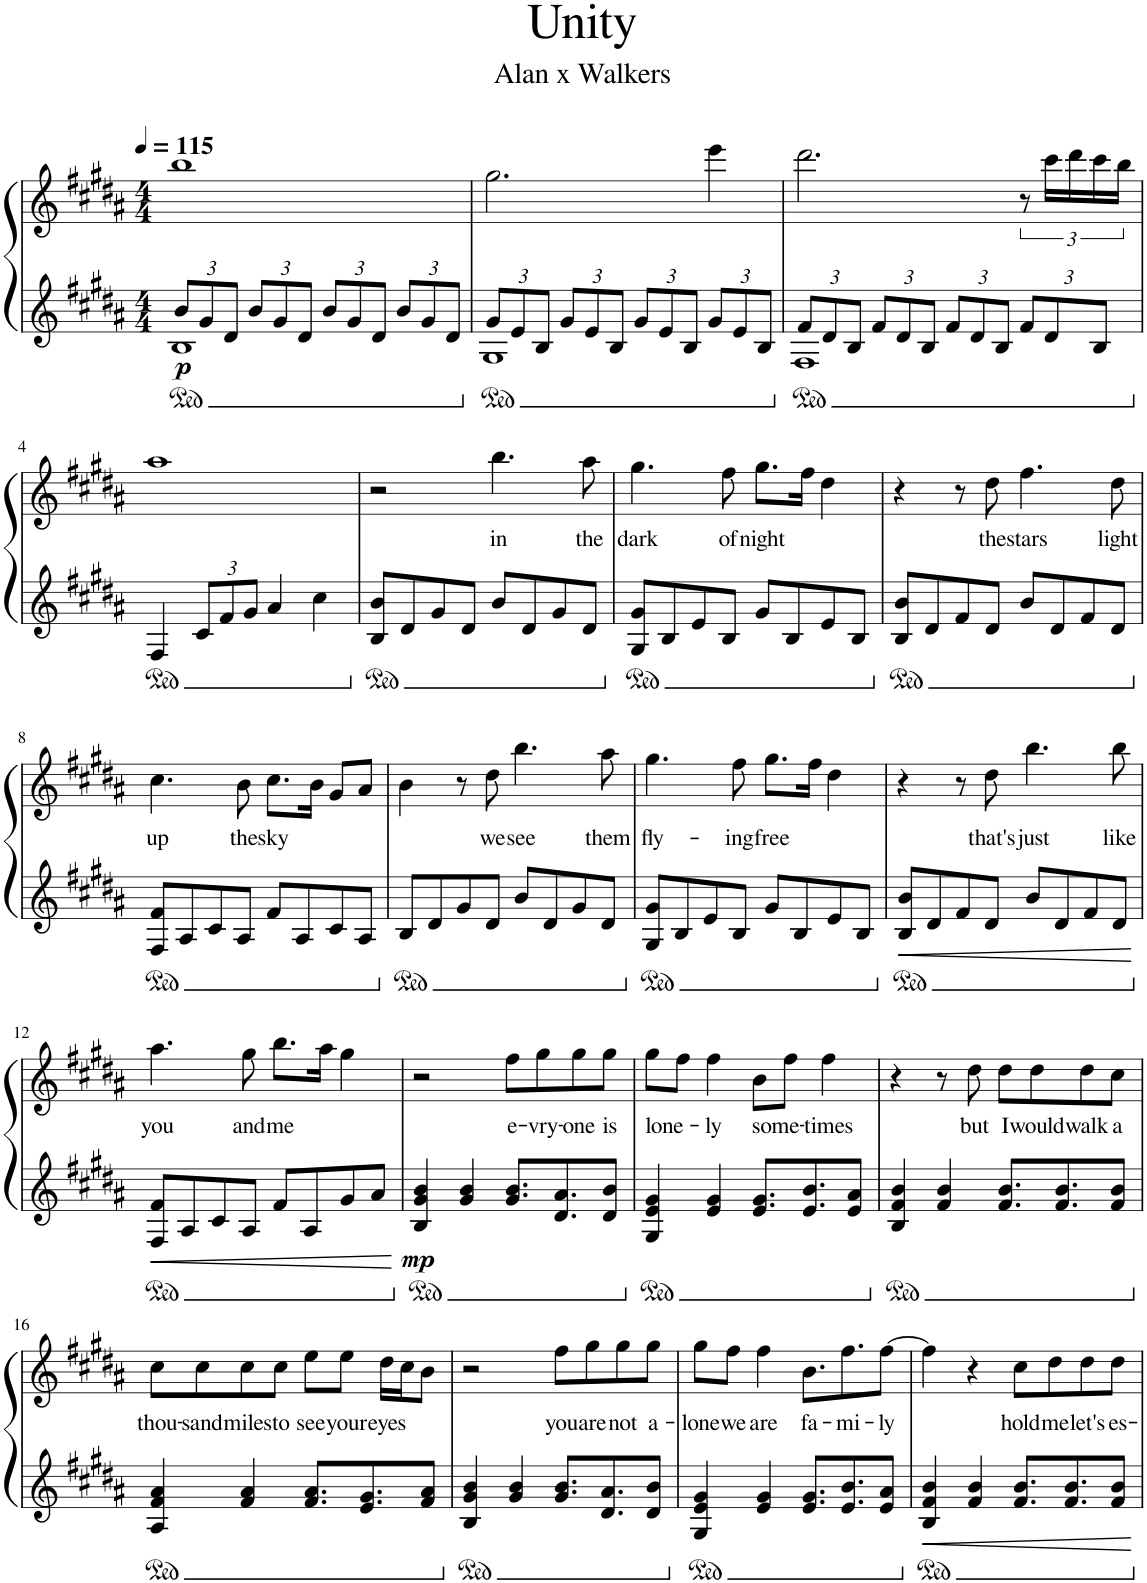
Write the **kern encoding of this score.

**kern	**kern	**text	**dynam
*part1	*part1	*part1	*part1
*staff2	*staff1	*staff1	*staff1/2
*I"Piano	*	*	*
*I'Pno.	*	*	*
*clefG2	*clefG2	*	*
*k[f#c#g#d#a#]	*k[f#c#g#d#a#]	*	*
*M4/4	*M4/4	*	*
*MM115	*MM115	*	*
*Xbrackettup	*	*	*
=1	=1	=1	=1
*^	*	*	*
!	!	!	!	!LO:DY:b=2
12b/L	1B	1bb	.	p
12g#/	.	.	.	.
12d#/J	.	.	.	.
12b/L	.	.	.	.
12g#/	.	.	.	.
12d#/J	.	.	.	.
12b/L	.	.	.	.
12g#/	.	.	.	.
12d#/J	.	.	.	.
12b/L	.	.	.	.
12g#/	.	.	.	.
12d#/J	.	.	.	.
=2	=2	=2	=2	=2
12g#/L	1G#	2.gg#\	.	.
12e/	.	.	.	.
12B/J	.	.	.	.
12g#/L	.	.	.	.
12e/	.	.	.	.
12B/J	.	.	.	.
12g#/L	.	.	.	.
12e/	.	.	.	.
12B/J	.	.	.	.
12g#/L	.	4eee\	.	.
12e/	.	.	.	.
12B/J	.	.	.	.
=3	=3	=3	=3	=3
12f#/L	1F#	2.ddd#\	.	.
12d#/	.	.	.	.
12B/J	.	.	.	.
12f#/L	.	.	.	.
12d#/	.	.	.	.
12B/J	.	.	.	.
12f#/L	.	.	.	.
12d#/	.	.	.	.
12B/J	.	.	.	.
12f#/L	.	12r	.	.
12d#/	.	24ccc#\LL	.	.
.	.	24ddd#\	.	.
12B/J	.	24ccc#\	.	.
.	.	24bb\JJ	.	.
*v	*v	*	*	*
!!LO:LB:g=z
=4	=4	=4	=4
4F#/	1aa#	.	.
12c#/L	.	.	.
12f#/	.	.	.
12g#/J	.	.	.
4a#/	.	.	.
4cc#\	.	.	.
=5	=5	=5	=5
8B/ 8b/L	2r	.	.
8d#/	.	.	.
8g#/	.	.	.
8d#/J	.	.	.
!	!	!LO:LY:b	!
8b/L	4.bb\	in	.
8d#/	.	.	.
8g#/	.	.	.
!	!	!LO:LY:b	!
8d#/J	8aa#\	the	.
=6	=6	=6	=6
!	!	!LO:LY:b	!
8G#/ 8g#/L	4.gg#\	dark	.
8B/	.	.	.
8e/	.	.	.
!	!	!LO:LY:b	!
8B/J	8ff#\	of	.
!	!	!LO:LY:b	!
8g#/L	8.gg#\L	night	.
8B/	.	.	.
.	16ff#\Jk	.	.
8e/	4dd#\	.	.
8B/J	.	.	.
=7	=7	=7	=7
8B/ 8b/L	4r	.	.
8d#/	.	.	.
8f#/	8r	.	.
!	!	!LO:LY:b	!
8d#/J	8dd#\	the	.
!	!	!LO:LY:b	!
8b/L	4.ff#\	stars	.
8d#/	.	.	.
8f#/	.	.	.
!	!	!LO:LY:b	!
8d#/J	8dd#\	light	.
!!LO:LB:g=z
=8	=8	=8	=8
!	!	!LO:LY:b	!
8F#/ 8f#/L	4.cc#\	up	.
8A#/	.	.	.
8c#/	.	.	.
!	!	!LO:LY:b	!
8A#/J	8b\	the	.
!	!	!LO:LY:b	!
8f#/L	8.cc#\L	sky	.
8A#/	.	.	.
.	16b\Jk	.	.
8c#/	8g#/L	.	.
8A#/J	8a#/J	.	.
=9	=9	=9	=9
8B/L	4b\	.	.
8d#/	.	.	.
8g#/	8r	.	.
!	!	!LO:LY:b	!
8d#/J	8dd#\	we	.
!	!	!LO:LY:b	!
8b/L	4.bb\	see	.
8d#/	.	.	.
8g#/	.	.	.
!	!	!LO:LY:b	!
8d#/J	8aa#\	them	.
=10	=10	=10	=10
!	!	!LO:LY:b	!
8G#/ 8g#/L	4.gg#\	fly-	.
8B/	.	.	.
8e/	.	.	.
!	!	!LO:LY:b	!
8B/J	8ff#\	-ing	.
!	!	!LO:LY:b	!
8g#/L	8.gg#\L	free	.
8B/	.	.	.
.	16ff#\Jk	.	.
8e/	4dd#\	.	.
8B/J	.	.	.
=11	=11	=11	=11
8B/ 8b/L	4r	.	.
8d#/	.	.	.
8f#/	8r	.	.
!	!	!LO:LY:b	!
8d#/J	8dd#\	that's	.
!	!	!LO:LY:b	!
8b/L	4.bb\	just	.
8d#/	.	.	.
8f#/	.	.	.
!	!	!LO:LY:b	!
8d#/J	8bb\	like	.
!!LO:LB:g=z
=12	=12	=12	=12
!	!	!LO:LY:b	!
8F#/ 8f#/L	4.aa#\	you	.
8A#/	.	.	.
8c#/	.	.	.
!	!	!LO:LY:b	!
8A#/J	8gg#\	and	.
!	!	!LO:LY:b	!
8f#/L	8.bb\L	me	.
8A#/	.	.	.
.	16aa#\Jk	.	.
8g#/	4gg#\	.	.
8a#/J	.	.	.
=13	=13	=13	=13
!	!	!	!LO:DY:b=2
4B/ 4g#/ 4b/	2r	.	mp
4g#/ 4b/	.	.	.
!	!	!LO:LY:b	!
8.g#/ 8.b/L	8ff#\L	e-	.
!	!	!LO:LY:b	!
.	8gg#\	-vry-	.
8.d#/ 8.a#/	.	.	.
!	!	!LO:LY:b	!
.	8gg#\	-one	.
!	!	!LO:LY:b	!
8d#/ 8b/J	8gg#\J	is	.
=14	=14	=14	=14
!	!	!LO:LY:b	!
4G#/ 4e/ 4g#/	8gg#\L	lone-	.
.	8ff#\J	.	.
!	!	!LO:LY:b	!
4e/ 4g#/	4ff#\	-ly	.
!	!	!LO:LY:b	!
8.e/ 8.g#/L	8b\L	some-	.
.	8ff#\J	.	.
8.e/ 8.b/	.	.	.
!	!	!LO:LY:b	!
.	4ff#\	-times	.
8e/ 8a#/J	.	.	.
=15	=15	=15	=15
4B/ 4f#/ 4b/	4r	.	.
4f#/ 4b/	8r	.	.
!	!	!LO:LY:b	!
.	8dd#\	but	.
!	!	!LO:LY:b	!
8.f#/ 8.b/L	8dd#\L	I	.
!	!	!LO:LY:b	!
.	8dd#\	would	.
8.f#/ 8.b/	.	.	.
!	!	!LO:LY:b	!
.	8dd#\	walk	.
!	!	!LO:LY:b	!
8f#/ 8b/J	8cc#\J	a	.
!!LO:LB:g=z
=16	=16	=16	=16
!	!	!LO:LY:b	!
4A#/ 4f#/ 4a#/	8cc#\L	thou-	.
!	!	!LO:LY:b	!
.	8cc#\	-sand	.
!	!	!LO:LY:b	!
4f#/ 4a#/	8cc#\	miles	.
!	!	!LO:LY:b	!
.	8cc#\J	to	.
!	!	!LO:LY:b	!
8.f#/ 8.a#/L	8ee\L	see	.
!	!	!LO:LY:b	!
.	8ee\J	your	.
8.e/ 8.g#/	.	.	.
!	!	!LO:LY:b	!
.	16dd#\LL	eyes	.
.	16cc#\J	.	.
8f#/ 8a#/J	8b\J	.	.
=17	=17	=17	=17
4B/ 4g#/ 4b/	2r	.	.
4g#/ 4b/	.	.	.
!	!	!LO:LY:b	!
8.g#/ 8.b/L	8ff#\L	you	.
!	!	!LO:LY:b	!
.	8gg#\	are	.
8.d#/ 8.a#/	.	.	.
!	!	!LO:LY:b	!
.	8gg#\	not	.
!	!	!LO:LY:b	!
8d#/ 8b/J	8gg#\J	a-	.
=18	=18	=18	=18
!	!	!LO:LY:b	!
4G#/ 4e/ 4g#/	8gg#\L	-lone	.
!	!	!LO:LY:b	!
.	8ff#\J	we	.
!	!	!LO:LY:b	!
4e/ 4g#/	4ff#\	are	.
!	!	!LO:LY:b	!
8.e/ 8.g#/L	8.b\L	fa-	.
!	!	!LO:LY:b	!
8.e/ 8.b/	8.ff#\	-mi-	.
!	!	!LO:LY:b	!
8e/ 8a#/J	[8ff#\J	-ly	.
=19	=19	=19	=19
4B/ 4f#/ 4b/	4ff#\]	.	.
4f#/ 4b/	4r	.	.
!	!	!LO:LY:b	!
8.f#/ 8.b/L	8cc#\L	hold	.
!	!	!LO:LY:b	!
.	8dd#\	me	.
8.f#/ 8.b/	.	.	.
!	!	!LO:LY:b	!
.	8dd#\	let's	.
!	!	!LO:LY:b	!
8f#/ 8b/J	8dd#\J	es-	.
=	=	=	=
*-	*-	*-	*-
